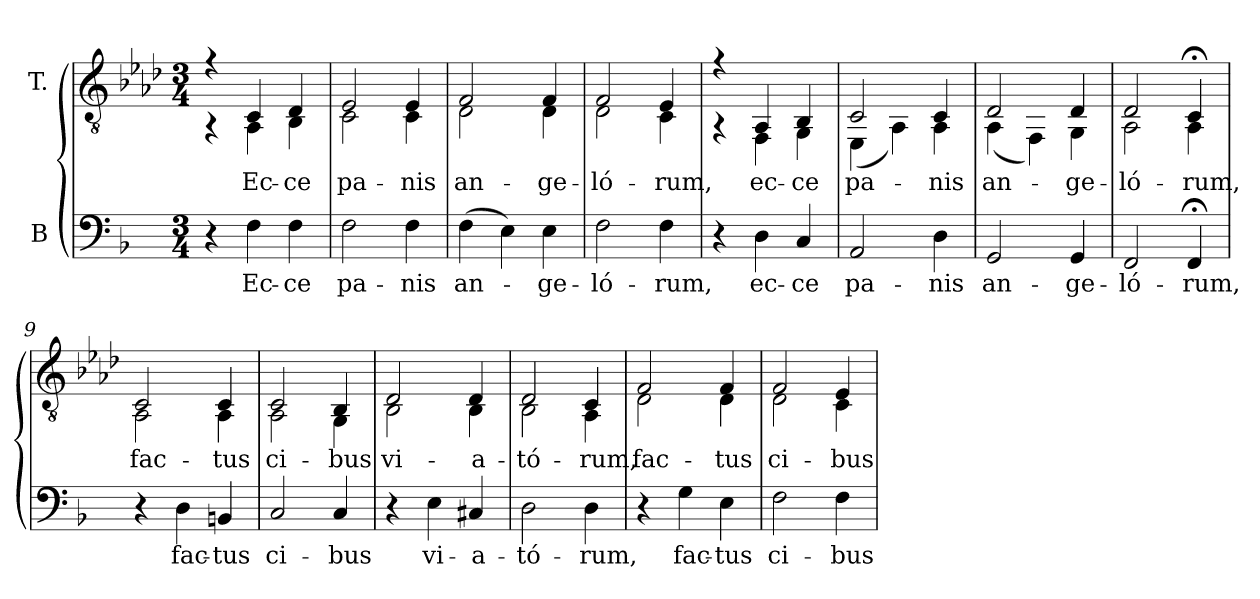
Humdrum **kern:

**kern	**text	**kern	**text
*part2	*part2	*part1	*part1
*staff2	*staff2	*staff1	*staff1
*I"B	*	*I"T.	*
!!LO:PB:g=z
*clefF4	*	*clefGv2	*
*	*	*ITrd2c3	*
*k[b-]	*	*k[b-]	*
*F:	*	*F:	*
*M3/4	*	*M3/4	*
*MM92	*	*MM92	*
=1	=1	=1	=1
*	*	*^	*
4r	.	4r	4r	.
!	!LO:LY:b:color=#000000	!	!	!
!	!	!	!	!LO:LY:b:color=#000000
4Fi\	Ec-	4AAi/	4FFi\	Ec-
!	!LO:LY:b:color=#000000	!	!	!
!	!	!	!	!LO:LY:b:color=#000000
4Fi\	-ce	4BB-i/	4GGi\	-ce
=2	=2	=2	=2	=2
!	!LO:LY:b:color=#000000	!	!	!
!	!	!	!	!LO:LY:b:color=#000000
2Fi\	pa-	2Ci/	2AAi\	pa-
!	!LO:LY:b:color=#000000	!	!	!
!	!	!	!	!LO:LY:b:color=#000000
4Fi\	-nis	4Ci/	4AAi\	-nis
=3	=3	=3	=3	=3
!	!LO:LY:b:color=#000000	!	!	!
!	!	!	!	!LO:LY:b:color=#000000
(4Fi\	an-	2Di/	2BB-i\	an-
4Ei\)	.	.	.	.
!	!LO:LY:b:color=#000000	!	!	!
!	!	!	!	!LO:LY:b:color=#000000
4Ei\	-ge-	4Di/	4BB-i\	-ge-
=4	=4	=4	=4	=4
!	!LO:LY:b:color=#000000	!	!	!
!	!	!	!	!LO:LY:b:color=#000000
2Fi\	-ló-	2Di/	2BB-i\	-ló-
!	!LO:LY:b:color=#000000	!	!	!
!	!	!	!	!LO:LY:b:color=#000000
4Fi\	-rum,	4Ci/	4AAi\	-rum,
=5	=5	=5	=5	=5
4r	.	4r	4r	.
!	!LO:LY:b:color=#000000	!	!	!
!	!	!	!	!LO:LY:b:color=#000000
4Di\	ec-	4FFi/	4DDi\	ec-
!	!LO:LY:b:color=#000000	!	!	!
!	!	!	!	!LO:LY:b:color=#000000
4Ci/	-ce	4GGi/	4EEi\	-ce
=6	=6	=6	=6	=6
!	!LO:LY:b:color=#000000	!	!	!
!	!	!	!	!LO:LY:b:color=#000000
2AAi/	pa-	2AAi/	(4CCi\	pa-
.	.	.	4FFi\)	.
!	!LO:LY:b:color=#000000	!	!	!
!	!	!	!	!LO:LY:b:color=#000000
4Di\	-nis	4AAi/	4FFi\	-nis
=7	=7	=7	=7	=7
!	!LO:LY:b:color=#000000	!	!	!
!	!	!	!	!LO:LY:b:color=#000000
2GGi/	an-	2BB-i/	(4FFi\	an-
.	.	.	4DDi\)	.
!	!LO:LY:b:color=#000000	!	!	!
!	!	!	!	!LO:LY:b:color=#000000
4GGi/	-ge-	4BB-i/	4EEi\	-ge-
=8	=8	=8	=8	=8
!	!LO:LY:b:color=#000000	!	!	!
!	!	!	!	!LO:LY:b:color=#000000
2FFi/	-ló-	2BB-i/	2FFi\	-ló-
!	!LO:LY:b:color=#000000	!	!	!
!	!	!	!	!LO:LY:b:color=#000000
4FF;i/	-rum,	4AA;i/	4FFi\	-rum,
!!LO:LB:g=z	!!
=9	=9	=9	=9	=9
!	!	!	!	!LO:LY:b:color=#000000
4r	.	2AAi/	2FFi\	fac-
!	!LO:LY:b:color=#000000	!	!	!
4Di\	fac-	.	.	.
!	!LO:LY:b:color=#000000	!	!	!
!	!	!	!	!LO:LY:b:color=#000000
4BBni/	-tus	4AAi/	4FFi\	-tus
=10	=10	=10	=10	=10
!	!LO:LY:b:color=#000000	!	!	!
!	!	!	!	!LO:LY:b:color=#000000
2Ci/	ci-	2AAi/	2FFi\	ci-
!	!LO:LY:b:color=#000000	!	!	!
!	!	!	!	!LO:LY:b:color=#000000
4Ci/	-bus	4GGi/	4EEi\	-bus
=11	=11	=11	=11	=11
!	!	!	!	!LO:LY:b:color=#000000
4r	.	2BB-i/	2GGi\	vi-
!	!LO:LY:b:color=#000000	!	!	!
4Ei\	vi-	.	.	.
!	!LO:LY:b:color=#000000	!	!	!
!	!	!	!	!LO:LY:b:color=#000000
4C#Xi/	-a-	4BB-i/	4GGi\	-a-
=12	=12	=12	=12	=12
!	!LO:LY:b:color=#000000	!	!	!
!	!	!	!	!LO:LY:b:color=#000000
2Di\	-tó-	2BB-i/	2GGi\	-tó-
!	!LO:LY:b:color=#000000	!	!	!
!	!	!	!	!LO:LY:b:color=#000000
4Di\	-rum,	4AAi/	4FFi\	-rum,
=13	=13	=13	=13	=13
!	!	!	!	!LO:LY:b:color=#000000
4r	.	2Di/	2BB-i\	fac-
!	!LO:LY:b:color=#000000	!	!	!
4Gi\	fac-	.	.	.
!	!LO:LY:b:color=#000000	!	!	!
!	!	!	!	!LO:LY:b:color=#000000
4Ei\	-tus	4Di/	4BB-i\	-tus
=14	=14	=14	=14	=14
!	!LO:LY:b:color=#000000	!	!	!
!	!	!	!	!LO:LY:b:color=#000000
2Fi\	ci-	2Di/	2BB-i\	ci-
!	!LO:LY:b:color=#000000	!	!	!
!	!	!	!	!LO:LY:b:color=#000000
4Fi\	-bus	4Ci/	4AAi\	-bus
*	*	*v	*v	*
=	=	=	=
*-	*-	*-	*-
